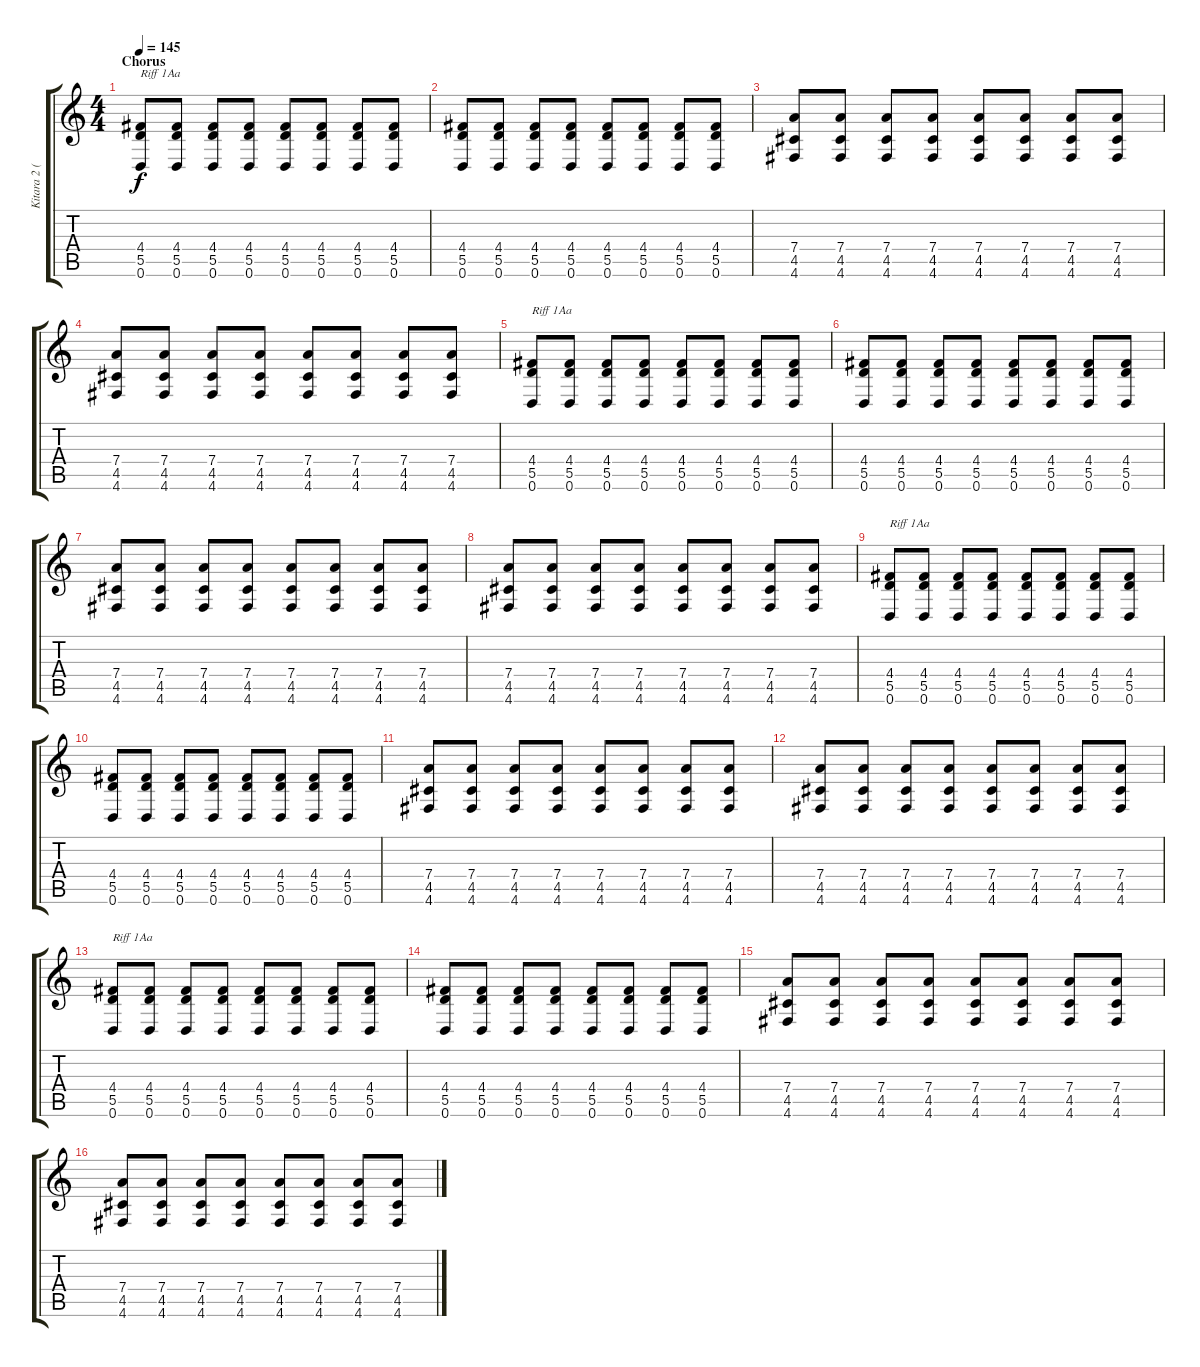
\track ("Kitara 2 (Tuomo)" "Kitara 2 (") {instrument distortionguitar}
\staff {score tabs}
\tuning (E4 B3 G3 D3 A2 D2) {hide}
\ts (4 4)
\section ("" "Chorus")
\tempo 145
\clef g2
\ks c
(4.4 5.5 0.6).8{txt "Riff 1Aa" dy f} (4.4 5.5 0.6).8 (4.4 5.5 0.6).8 (4.4 5.5 0.6).8 (4.4 5.5 0.6).8 (4.4 5.5 0.6).8 (4.4 5.5 0.6).8 (4.4 5.5 0.6).8 |
(4.4 5.5 0.6).8 (4.4 5.5 0.6).8 (4.4 5.5 0.6).8 (4.4 5.5 0.6).8 (4.4 5.5 0.6).8 (4.4 5.5 0.6).8 (4.4 5.5 0.6).8 (4.4 5.5 0.6).8 |
(7.4 4.5 4.6).8 (7.4 4.5 4.6).8 (7.4 4.5 4.6).8 (7.4 4.5 4.6).8 (7.4 4.5 4.6).8 (7.4 4.5 4.6).8 (7.4 4.5 4.6).8 (7.4 4.5 4.6).8 |
(7.4 4.5 4.6).8 (7.4 4.5 4.6).8 (7.4 4.5 4.6).8 (7.4 4.5 4.6).8 (7.4 4.5 4.6).8 (7.4 4.5 4.6).8 (7.4 4.5 4.6).8 (7.4 4.5 4.6).8 |
(4.4 5.5 0.6).8{txt "Riff 1Aa"} (4.4 5.5 0.6).8 (4.4 5.5 0.6).8 (4.4 5.5 0.6).8 (4.4 5.5 0.6).8 (4.4 5.5 0.6).8 (4.4 5.5 0.6).8 (4.4 5.5 0.6).8 |
(4.4 5.5 0.6).8 (4.4 5.5 0.6).8 (4.4 5.5 0.6).8 (4.4 5.5 0.6).8 (4.4 5.5 0.6).8 (4.4 5.5 0.6).8 (4.4 5.5 0.6).8 (4.4 5.5 0.6).8 |
(7.4 4.5 4.6).8 (7.4 4.5 4.6).8 (7.4 4.5 4.6).8 (7.4 4.5 4.6).8 (7.4 4.5 4.6).8 (7.4 4.5 4.6).8 (7.4 4.5 4.6).8 (7.4 4.5 4.6).8 |
(7.4 4.5 4.6).8 (7.4 4.5 4.6).8 (7.4 4.5 4.6).8 (7.4 4.5 4.6).8 (7.4 4.5 4.6).8 (7.4 4.5 4.6).8 (7.4 4.5 4.6).8 (7.4 4.5 4.6).8 |
(4.4 5.5 0.6).8{txt "Riff 1Aa"} (4.4 5.5 0.6).8 (4.4 5.5 0.6).8 (4.4 5.5 0.6).8 (4.4 5.5 0.6).8 (4.4 5.5 0.6).8 (4.4 5.5 0.6).8 (4.4 5.5 0.6).8 |
(4.4 5.5 0.6).8 (4.4 5.5 0.6).8 (4.4 5.5 0.6).8 (4.4 5.5 0.6).8 (4.4 5.5 0.6).8 (4.4 5.5 0.6).8 (4.4 5.5 0.6).8 (4.4 5.5 0.6).8 |
(7.4 4.5 4.6).8 (7.4 4.5 4.6).8 (7.4 4.5 4.6).8 (7.4 4.5 4.6).8 (7.4 4.5 4.6).8 (7.4 4.5 4.6).8 (7.4 4.5 4.6).8 (7.4 4.5 4.6).8 |
(7.4 4.5 4.6).8 (7.4 4.5 4.6).8 (7.4 4.5 4.6).8 (7.4 4.5 4.6).8 (7.4 4.5 4.6).8 (7.4 4.5 4.6).8 (7.4 4.5 4.6).8 (7.4 4.5 4.6).8 |
(4.4 5.5 0.6).8{txt "Riff 1Aa"} (4.4 5.5 0.6).8 (4.4 5.5 0.6).8 (4.4 5.5 0.6).8 (4.4 5.5 0.6).8 (4.4 5.5 0.6).8 (4.4 5.5 0.6).8 (4.4 5.5 0.6).8 |
(4.4 5.5 0.6).8 (4.4 5.5 0.6).8 (4.4 5.5 0.6).8 (4.4 5.5 0.6).8 (4.4 5.5 0.6).8 (4.4 5.5 0.6).8 (4.4 5.5 0.6).8 (4.4 5.5 0.6).8 |
(7.4 4.5 4.6).8 (7.4 4.5 4.6).8 (7.4 4.5 4.6).8 (7.4 4.5 4.6).8 (7.4 4.5 4.6).8 (7.4 4.5 4.6).8 (7.4 4.5 4.6).8 (7.4 4.5 4.6).8 |
(7.4 4.5 4.6).8 (7.4 4.5 4.6).8 (7.4 4.5 4.6).8 (7.4 4.5 4.6).8 (7.4 4.5 4.6).8 (7.4 4.5 4.6).8 (7.4 4.5 4.6).8 (7.4 4.5 4.6).8
